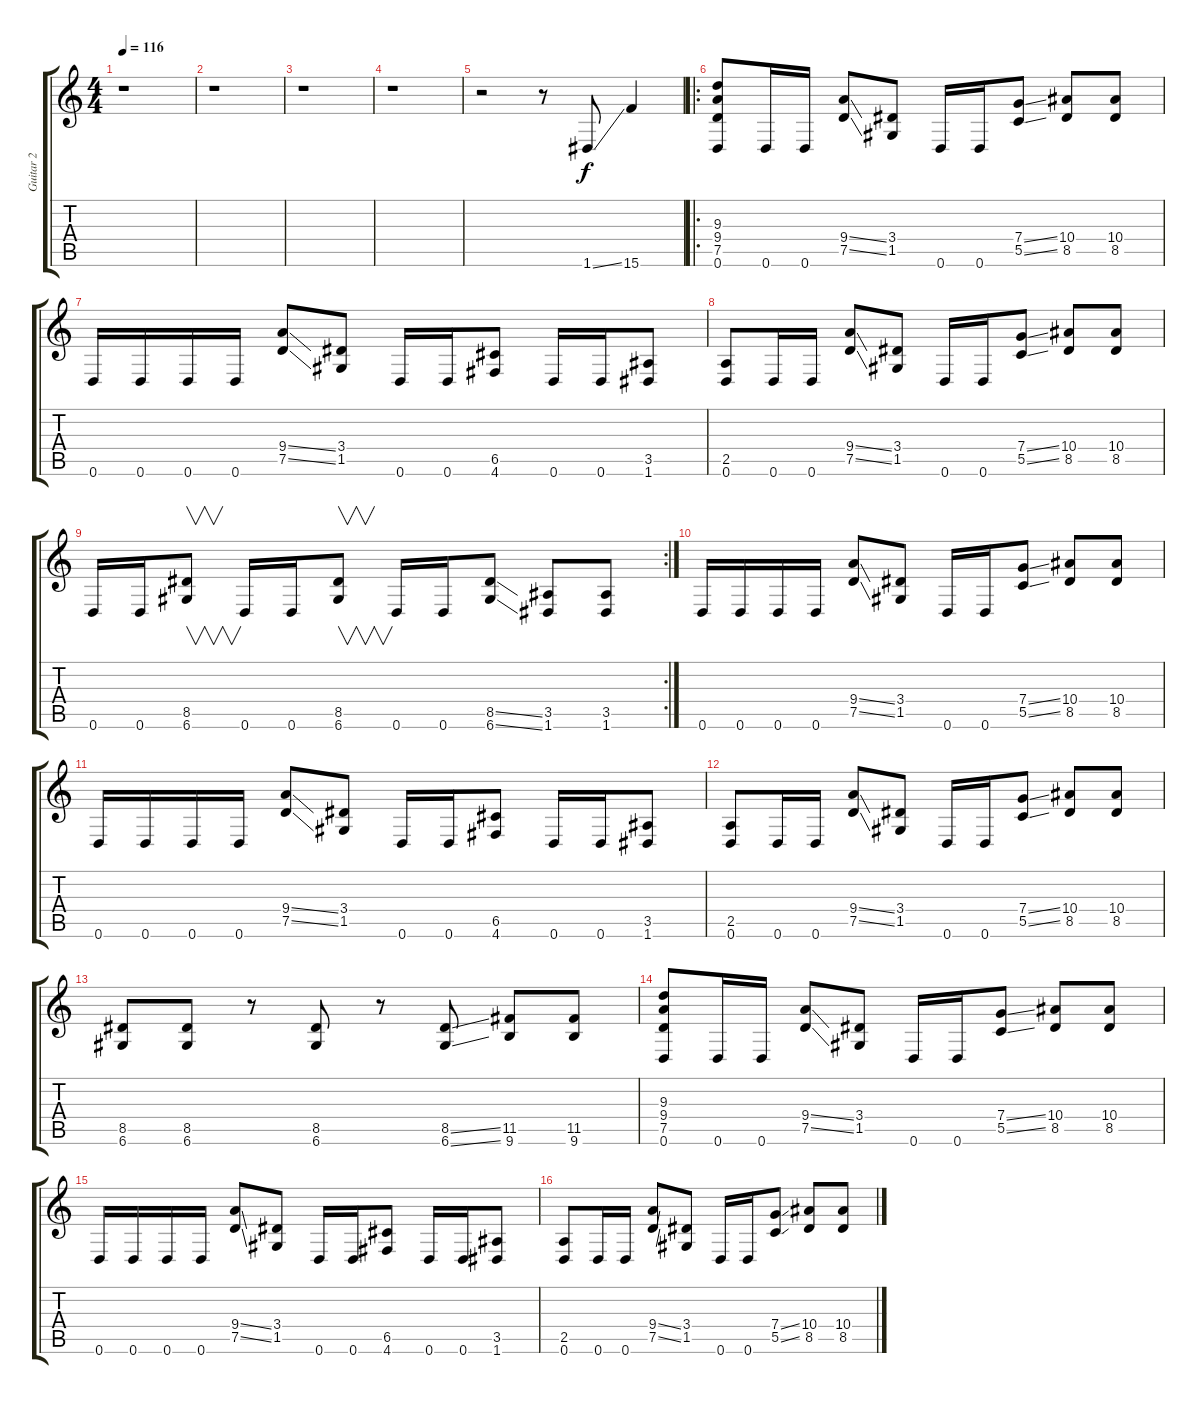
\track ("Guitar 2" "Guitar 2") {instrument distortionguitar}
\staff {score tabs}
\tuning (D4 A3 F3 C3 G2 D2) {hide}
\ts (4 4)
\tempo 116
\clef g2
\ks c
r.1{dy f instrument distortionguitar} |
r.1 |
r.1 |
r.1 |
r.2 r.8 1.6{ss}.8 15.6.4 |
\ro
(9.3 9.4 7.5 0.6).8 0.6.16 0.6.16 (9.4{ss} 7.5{ss}).8 (3.4 1.5).8 0.6.16 0.6.16 (7.4{ss} 5.5{ss}).8 (10.4 8.5).8 (10.4 8.5).8 |
0.6.16 0.6.16 0.6.16 0.6.16 (9.4{ss} 7.5{ss}).8 (3.4 1.5).8 0.6.16 0.6.16 (6.5 4.6).8 0.6.16 0.6.16 (3.5 1.6).8 |
(2.5 0.6).8 0.6.16 0.6.16 (9.4{ss} 7.5{ss}).8 (3.4 1.5).8 0.6.16 0.6.16 (7.4{ss} 5.5{ss}).8 (10.4 8.5).8 (10.4 8.5).8 |
\rc 2
0.6.16 0.6.16 (8.5 6.6).8{v} 0.6.16 0.6.16 (8.5 6.6).8{v} 0.6.16 0.6.16 (8.5{ss} 6.6{ss}).8 (3.5 1.6).8 (3.5 1.6).8 |
0.6.16 0.6.16 0.6.16 0.6.16 (9.4{ss} 7.5{ss}).8 (3.4 1.5).8 0.6.16 0.6.16 (7.4{ss} 5.5{ss}).8 (10.4 8.5).8 (10.4 8.5).8 |
0.6.16 0.6.16 0.6.16 0.6.16 (9.4{ss} 7.5{ss}).8 (3.4 1.5).8 0.6.16 0.6.16 (6.5 4.6).8 0.6.16 0.6.16 (3.5 1.6).8 |
(2.5 0.6).8 0.6.16 0.6.16 (9.4{ss} 7.5{ss}).8 (3.4 1.5).8 0.6.16 0.6.16 (7.4{ss} 5.5{ss}).8 (10.4 8.5).8 (10.4 8.5).8 |
(8.5 6.6).8 (8.5 6.6).8 r.8 (8.5 6.6).8 r.8 (8.5{ss} 6.6{ss}).8 (11.5 9.6).8 (11.5 9.6).8 |
(9.3 9.4 7.5 0.6).8 0.6.16 0.6.16 (9.4{ss} 7.5{ss}).8 (3.4 1.5).8 0.6.16 0.6.16 (7.4{ss} 5.5{ss}).8 (10.4 8.5).8 (10.4 8.5).8 |
0.6.16 0.6.16 0.6.16 0.6.16 (9.4{ss} 7.5{ss}).8 (3.4 1.5).8 0.6.16 0.6.16 (6.5 4.6).8 0.6.16 0.6.16 (3.5 1.6).8 |
(2.5 0.6).8 0.6.16 0.6.16 (9.4{ss} 7.5{ss}).8 (3.4 1.5).8 0.6.16 0.6.16 (7.4{ss} 5.5{ss}).8 (10.4 8.5).8 (10.4 8.5).8
